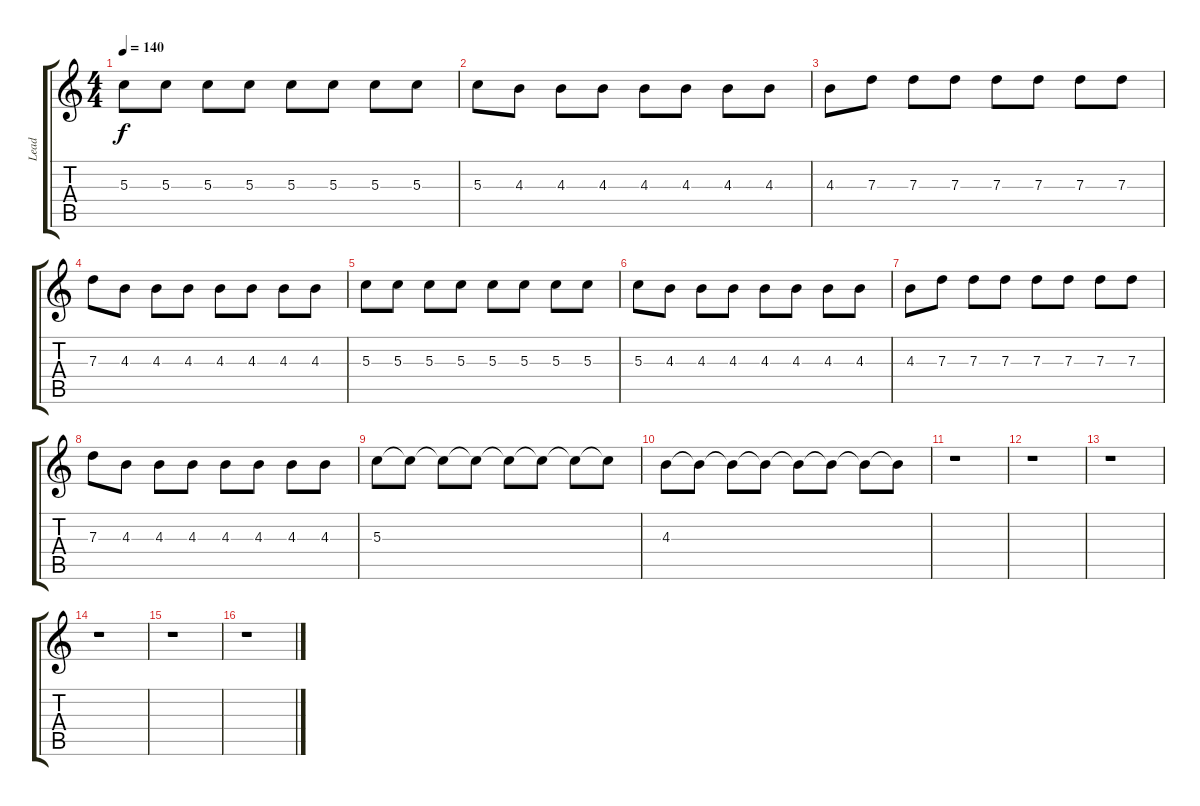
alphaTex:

\track ("Lead" "Lead") {instrument distortionguitar}
\staff {score tabs}
\tuning (E4 B3 G3 D3 A2 D2) {hide}
\ts (4 4)
\tempo 140
\clef g2
\ks c
5.3.8{dy f} 5.3.8 5.3.8 5.3.8 5.3.8 5.3.8 5.3.8 5.3.8 |
5.3.8 4.3.8 4.3.8 4.3.8 4.3.8 4.3.8 4.3.8 4.3.8 |
4.3.8 7.3.8 7.3.8 7.3.8 7.3.8 7.3.8 7.3.8 7.3.8 |
7.3.8 4.3.8 4.3.8 4.3.8 4.3.8 4.3.8 4.3.8 4.3.8 |
5.3.8 5.3.8 5.3.8 5.3.8 5.3.8 5.3.8 5.3.8 5.3.8 |
5.3.8 4.3.8 4.3.8 4.3.8 4.3.8 4.3.8 4.3.8 4.3.8 |
4.3.8 7.3.8 7.3.8 7.3.8 7.3.8 7.3.8 7.3.8 7.3.8 |
7.3.8 4.3.8 4.3.8 4.3.8 4.3.8 4.3.8 4.3.8 4.3.8 |
5.3.8 5.3{t}.8 5.3{t}.8 5.3{t}.8 5.3{t}.8 5.3{t}.8 5.3{t}.8 5.3{t}.8 |
4.3.8 4.3{t}.8 4.3{t}.8 4.3{t}.8 4.3{t}.8 4.3{t}.8 4.3{t}.8 4.3{t}.8 |
r.1 |
r.1 |
r.1 |
r.1 |
r.1 |
r.1
